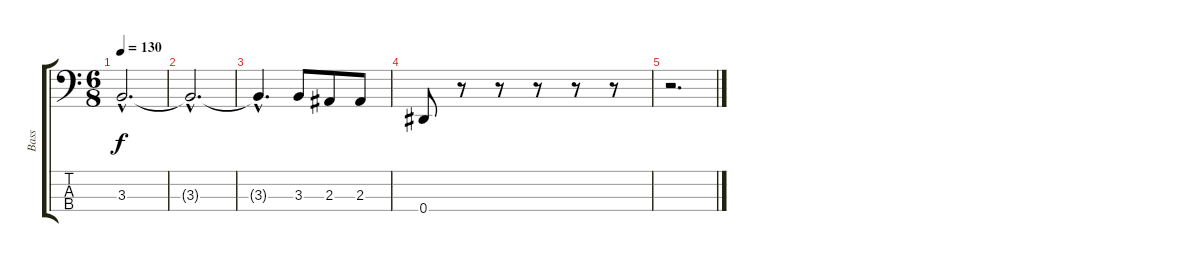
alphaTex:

\track ("Bass" "Bass") {instrument electricbasspick}
\staff {score tabs}
\tuning (Gb2 Db2 Ab1 Eb1) {hide}
\ts (6 8)
\tempo 130
\clef f4
\ks c
3.3{hac t}.2{d dy f} |
3.3{hac t}.2{d} |
3.3{hac t}.4{d} 3.3.8{volume 16} 2.3.8 2.3.8 |
0.4.8 r.8 r.8 r.8 r.8 r.8 |
r.2{d}
